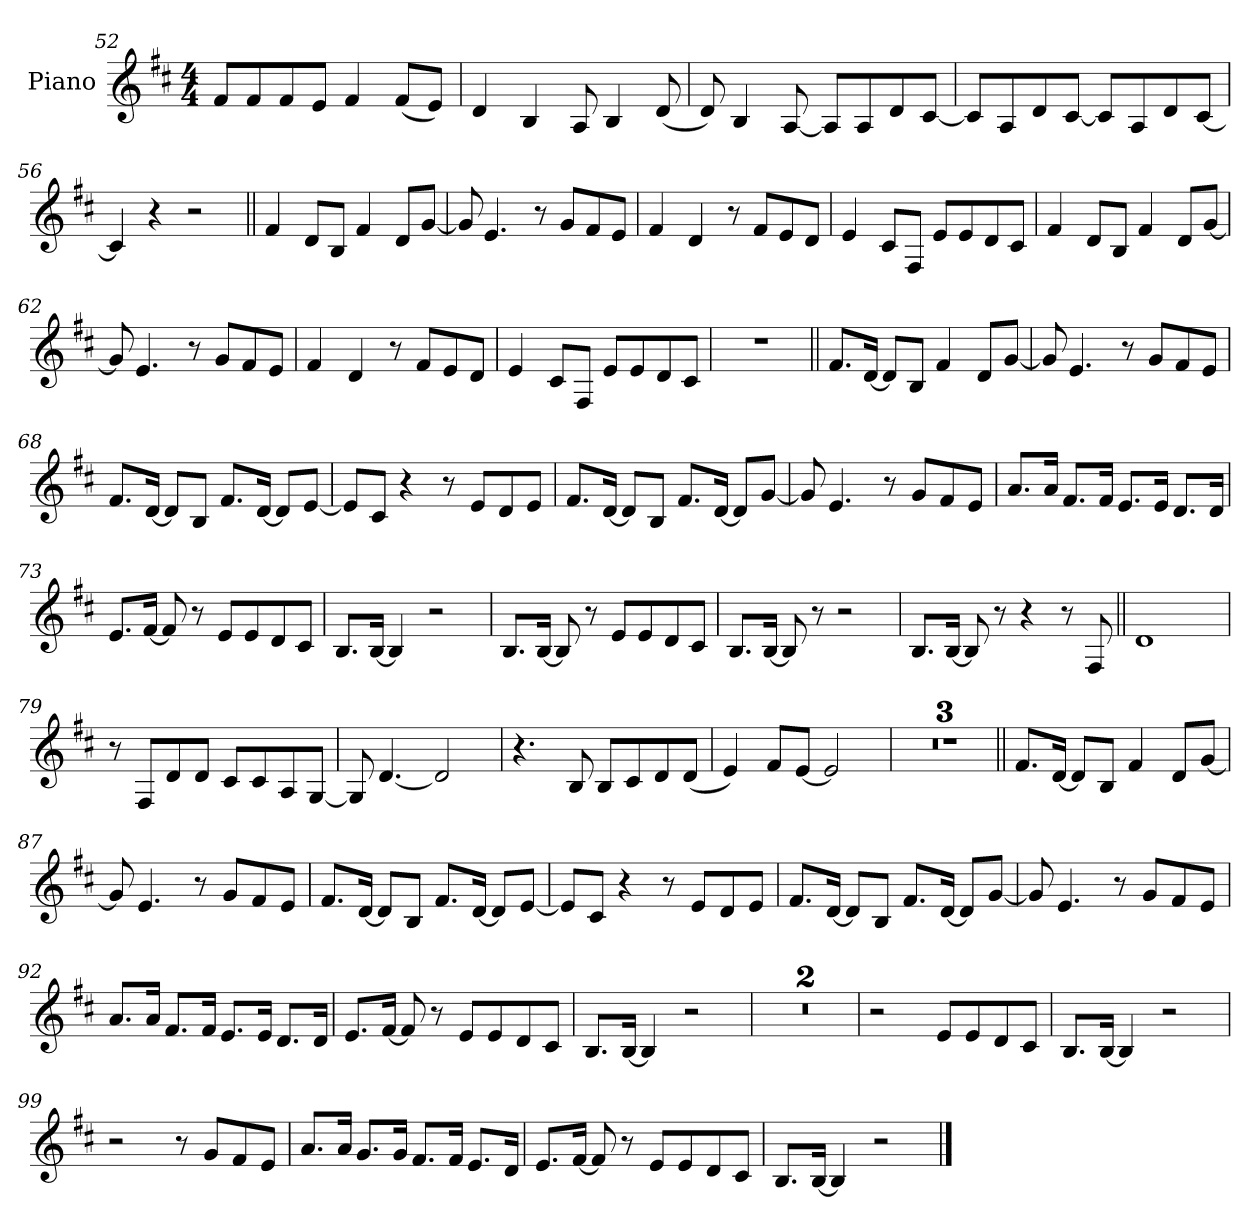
**kern
*part1
*staff1
*I"Piano
*I'Pno.
*clefG2
*k[f#c#]
*M4/4
=52
8f#L
8f#
8f#!
8e!J
4f#!
(8f#!L
8e!J)
=53
4d
4B
8A
4B
(8d
=54
8d)
4B
[8A
8AL]
8A
8d
[8c#J
=55
8c#L]
8A
8d
[8c#J
8c#L]
8A
8d
[8c#J
=56
4c#]
4r
2r
=57||
4f#
8dL
8BJ
4f#
8dL
[8gJ
=58
8g]
4.e
8r
8gL
8f#
8eJ
=59
4f#
4d
8r
8f#L
8e
8dJ
=60
4e
8c#L
8F#J
8eL
8e
8d
8c#J
=61
4f#
8dL
8BJ
4f#
8dL
[8gJ
=62
8g]
4.e
8r
8gL
8f#
8eJ
=63
4f#
4d
8r
8f#L
8e
8dJ
=64
4e
8c#L
8F#J
8eL
8e
8d
8c#J
=65
1r
=66||
8.f#L
[16dJk
8dL]
8BJ
4f#
8dL
[8gJ
=67
8g]
4.e
8r
8gL
8f#
8eJ
=68
8.f#L
[16dJk
8dL]
8BJ
8.f#L
[16dJk
8dL]
[8eJ
=69
8eL]
8c#J
4r
8r
8eL
8d
8eJ
=70
8.f#L
[16dJk
8dL]
8BJ
8.f#L
[16dJk
8dL]
[8gJ
=71
8g]
4.e
8r
8gL
8f#
8eJ
=72
8.aL
16aJk
8.f#L
16f#Jk
8.eL
16eJk
8.dL
16dJk
=73
8.eL
[16f#Jk
8f#]
8r
8eL
8e
8d
8c#J
=74
8.BL
[16BJk
4B]
2r
=75
8.B!L
[16B!Jk
8B!]
8r
8e!L
8e!
8d!
8c#!J
=76
8.B!L
[16B!Jk
8B!]
8r
2r
=77
8.B!L
[16B!Jk
8B!]
8r
4r
8r
8F#
=78||
1d
=79
8r
8F#L
8d
8dJ
8c#L
8c#
8A
[8GJ
=80
8G]
[4.d
2d]
=81
4.r
8B
8BL
8c#
8d
(8dJ
=82
4e)
8f#L
[8eJ
2e]
=83
1r
=84
1r
=85
1r
=86||
8.f#L
[16dJk
8dL]
8BJ
4f#
8dL
[8gJ
=87
8g]
4.e
8r
8gL
8f#
8eJ
=88
8.f#L
[16dJk
8dL]
8BJ
8.f#L
[16dJk
8dL]
[8eJ
=89
8eL]
8c#J
4r
8r
8eL
8d
8eJ
=90
8.f#L
[16dJk
8dL]
8BJ
8.f#L
[16dJk
8dL]
[8gJ
=91
8g]
4.e
8r
8gL
8f#
8eJ
=92
8.aL
16aJk
8.f#L
16f#Jk
8.eL
16eJk
8.dL
16dJk
=93
8.eL
[16f#Jk
8f#]
8r
8eL
8e
8d
8c#J
=94
8.BL
[16BJk
4B]
2r
=95
1r
=96
1r
=97
2r
8eL
8e
8d
8c#J
=98
8.BL
[16BJk
4B]
2r
=99
2r
8r
8gL
8f#
8eJ
=100
8.aL
16aJk
8.gL
16gJk
8.f#L
16f#Jk
8.eL
16dJk
=101
8.eL
[16f#Jk
8f#]
8r
8eL
8e
8d
8c#J
=102
8.BL
[16BJk
4B]
2r
==
*-
